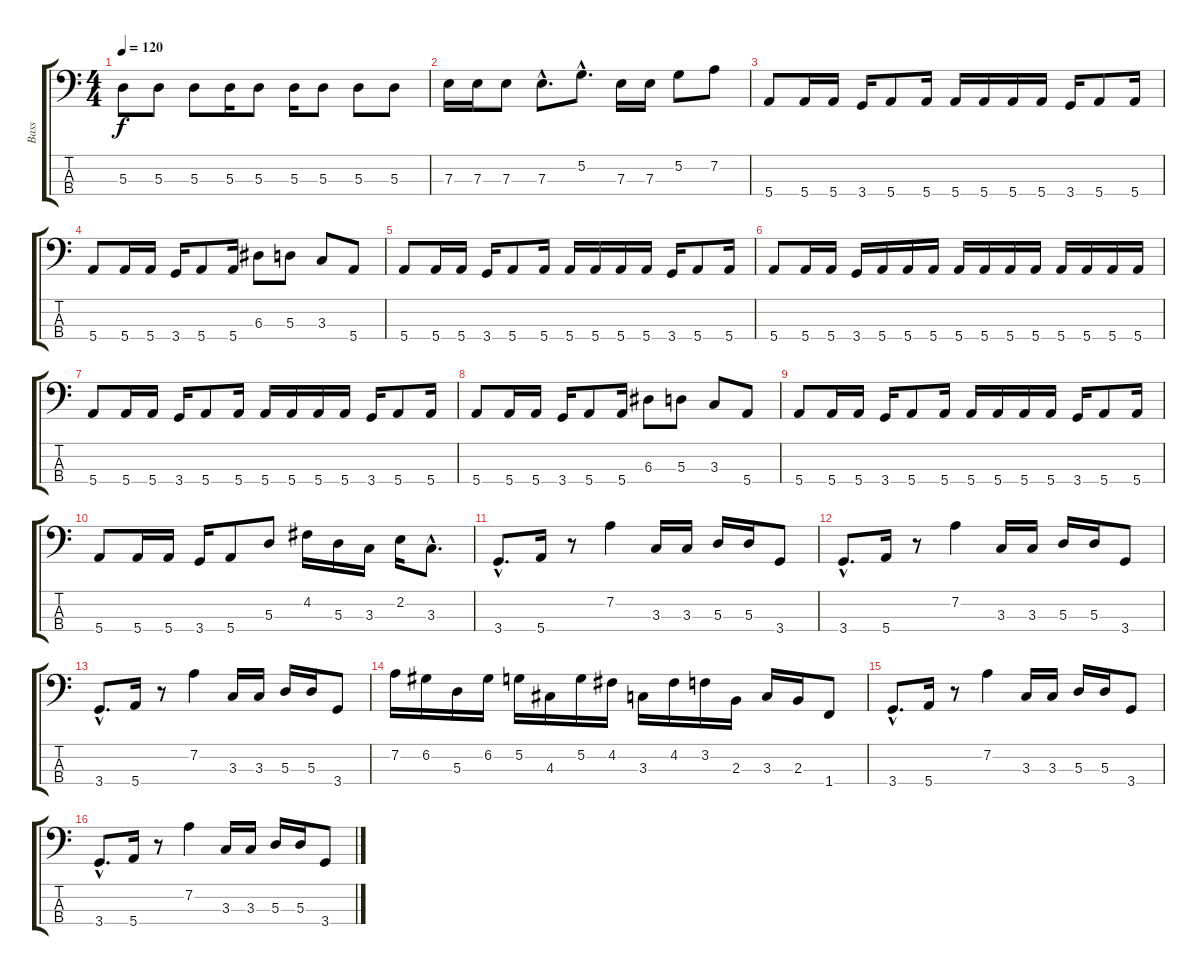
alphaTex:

\track ("Bass" "Bass") {instrument electricbassfinger}
\staff {score tabs}
\tuning (G2 D2 A1 E1) {hide}
\ts (4 4)
\tempo 120
\clef f4
\ks c
5.3.8{dy f} 5.3.8 5.3.8 5.3.16 5.3.8 5.3.16 5.3.8 5.3.8 5.3.8 |
7.3.16 7.3.16 7.3.8 7.3{hac}.8{d} 5.2{hac}.8{d} 7.3.16 7.3.16 5.2.8 7.2.8 |
5.4.8 5.4.16 5.4.16 3.4.16 5.4.8 5.4.16 5.4.16 5.4.16 5.4.16 5.4.16 3.4.16 5.4.8 5.4.16 |
5.4.8 5.4.16 5.4.16 3.4.16 5.4.8 5.4.16 6.3.8 5.3.8 3.3.8 5.4.8 |
5.4.8 5.4.16 5.4.16 3.4.16 5.4.8 5.4.16 5.4.16 5.4.16 5.4.16 5.4.16 3.4.16 5.4.8 5.4.16 |
5.4.8 5.4.16 5.4.16 3.4.16 5.4.16 5.4.16 5.4.16 5.4.16 5.4.16 5.4.16 5.4.16 5.4.16 5.4.16 5.4.16 5.4.16 |
5.4.8 5.4.16 5.4.16 3.4.16 5.4.8 5.4.16 5.4.16 5.4.16 5.4.16 5.4.16 3.4.16 5.4.8 5.4.16 |
5.4.8 5.4.16 5.4.16 3.4.16 5.4.8 5.4.16 6.3.8 5.3.8 3.3.8 5.4.8 |
5.4.8 5.4.16 5.4.16 3.4.16 5.4.8 5.4.16 5.4.16 5.4.16 5.4.16 5.4.16 3.4.16 5.4.8 5.4.16 |
5.4.8 5.4.16 5.4.16 3.4.16 5.4.8 5.3.8 4.2.16 5.3.16 3.3.16 2.2.16 3.3{hac}.8{d} |
3.4{hac}.8{d} 5.4.16 r.8 7.2.4 3.3.16 3.3.16 5.3.16 5.3.16 3.4.8 |
3.4{hac}.8{d} 5.4.16 r.8 7.2.4 3.3.16 3.3.16 5.3.16 5.3.16 3.4.8 |
3.4{hac}.8{d} 5.4.16 r.8 7.2.4 3.3.16 3.3.16 5.3.16 5.3.16 3.4.8 |
7.2.16 6.2.16 5.3.16 6.2.16 5.2.16 4.3.16 5.2.16 4.2.16 3.3.16 4.2.16 3.2.16 2.3.16 3.3.16 2.3.16 1.4.8 |
3.4{hac}.8{d} 5.4.16 r.8 7.2.4 3.3.16 3.3.16 5.3.16 5.3.16 3.4.8 |
3.4{hac}.8{d} 5.4.16 r.8 7.2.4 3.3.16 3.3.16 5.3.16 5.3.16 3.4.8
